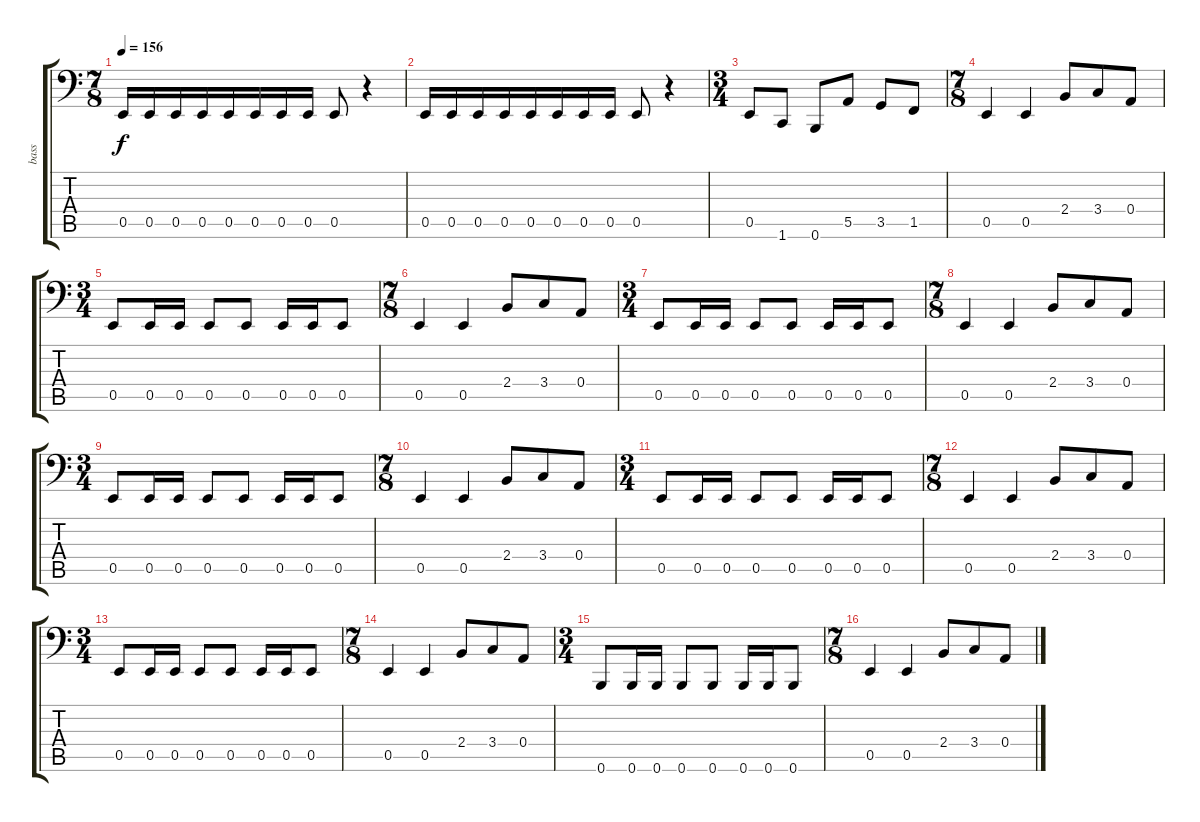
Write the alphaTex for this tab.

\track ("bass" "bass") {instrument electricbassfinger}
\staff {score tabs}
\tuning (B2 G2 D2 A1 E1 B0) {hide}
\ts (7 8)
\tempo 156
\clef f4
\ks c
0.5.16{dy f} 0.5.16 0.5.16 0.5.16 0.5.16 0.5.16 0.5.16 0.5.16 0.5.8 r.4 |
0.5.16 0.5.16 0.5.16 0.5.16 0.5.16 0.5.16 0.5.16 0.5.16 0.5.8 r.4 |
\ts (3 4)
0.5.8 1.6.8 0.6.8 5.5.8 3.5.8 1.5.8 |
\ts (7 8)
0.5.4 0.5.4 2.4.8 3.4.8 0.4.8 |
\ts (3 4)
0.5.8 0.5.16 0.5.16 0.5.8 0.5.8 0.5.16 0.5.16 0.5.8 |
\ts (7 8)
0.5.4 0.5.4 2.4.8 3.4.8 0.4.8 |
\ts (3 4)
0.5.8 0.5.16 0.5.16 0.5.8 0.5.8 0.5.16 0.5.16 0.5.8 |
\ts (7 8)
0.5.4 0.5.4 2.4.8 3.4.8 0.4.8 |
\ts (3 4)
0.5.8 0.5.16 0.5.16 0.5.8 0.5.8 0.5.16 0.5.16 0.5.8 |
\ts (7 8)
0.5.4 0.5.4 2.4.8 3.4.8 0.4.8 |
\ts (3 4)
0.5.8 0.5.16 0.5.16 0.5.8 0.5.8 0.5.16 0.5.16 0.5.8 |
\ts (7 8)
0.5.4 0.5.4 2.4.8 3.4.8 0.4.8 |
\ts (3 4)
0.5.8 0.5.16 0.5.16 0.5.8 0.5.8 0.5.16 0.5.16 0.5.8 |
\ts (7 8)
0.5.4 0.5.4 2.4.8 3.4.8 0.4.8 |
\ts (3 4)
0.6.8 0.6.16 0.6.16 0.6.8 0.6.8 0.6.16 0.6.16 0.6.8 |
\ts (7 8)
0.5.4 0.5.4 2.4.8 3.4.8 0.4.8
